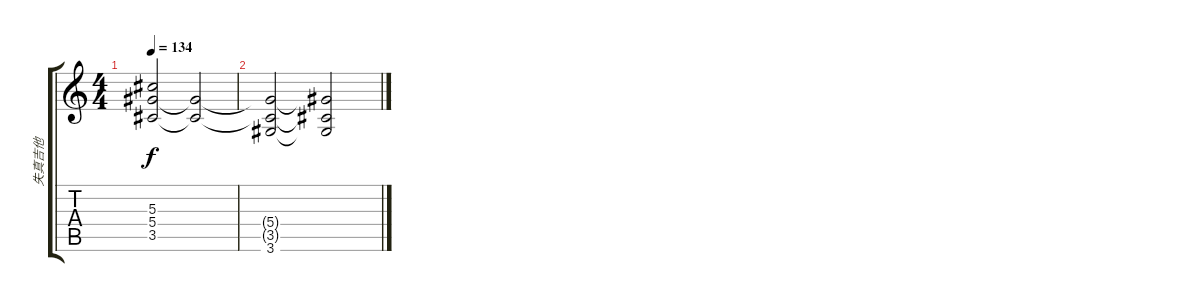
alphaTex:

\track ("失真吉他" "失真吉他") {instrument distortionguitar}
\staff {score tabs}
\tuning (F4 C4 Ab3 Eb3 Bb2 F2) {hide}
\ts (4 4)
\tempo 134
\clef g2
\ks c
(5.3 5.4 3.5).2{dy f} (5.4{t} 3.5{t}).2{volume 3} |
(5.4{t} 3.5{t} 3.6{t}).2{volume 2} (5.4{t} 3.5{t} 3.6{t}).2{volume 1}
